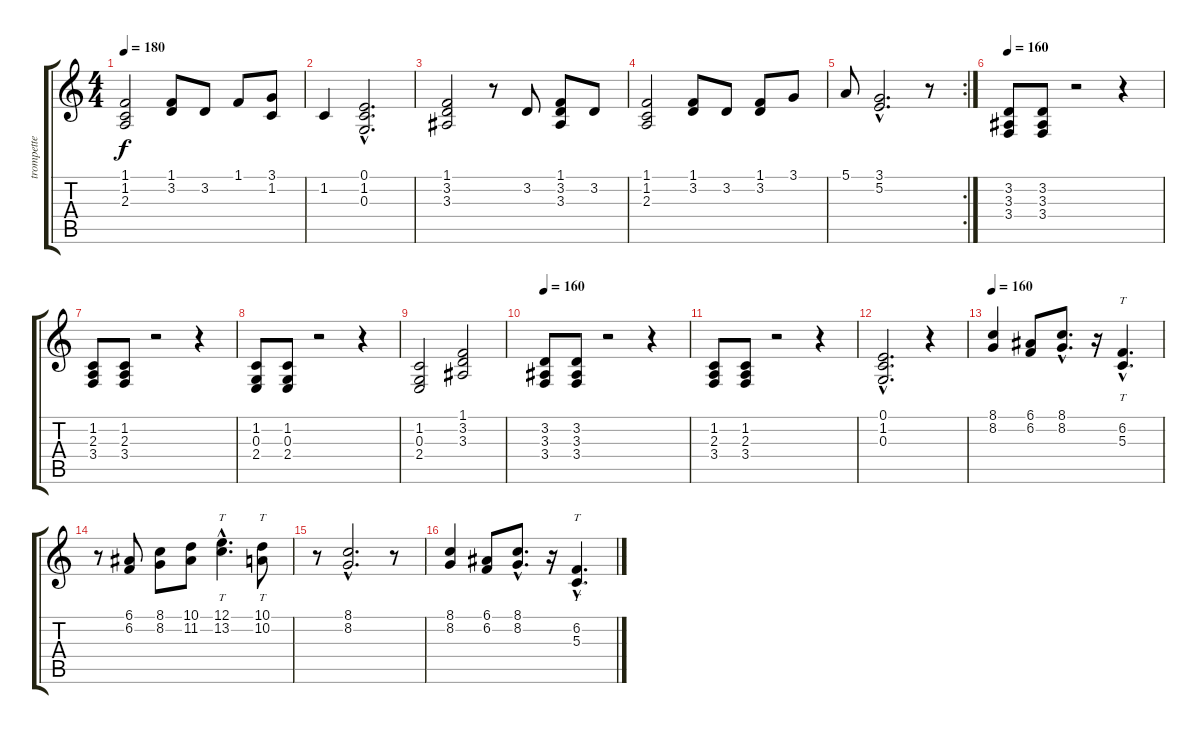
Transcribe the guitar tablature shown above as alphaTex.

\track ("trompette" "trompette") {instrument trumpet}
\staff {score tabs}
\tuning (E4 B3 G3 D3 A2 E2) {hide}
\ts (4 4)
\tempo 180
\clef g2
\ks c
(1.1 1.2 2.3).2{dy f} (1.1 3.2).8 3.2.8 1.1.8 (3.1 1.2).8 |
1.2.4 (0.1{hac} 1.2{hac} 0.3{hac}).2{d} |
(1.1 3.2 3.3).2 r.8 3.2.8 (1.1 3.2 3.3).8 3.2.8 |
(1.1 1.2 2.3).2 (1.1 3.2).8 3.2.8 (1.1 3.2).8 3.1.8 |
\rc 2
5.1.8 (3.1{hac} 5.2{hac}).2{d} r.8 |
\tempo 160
(3.2 3.3 3.4).8 (3.2 3.3 3.4).8 r.2 r.4 |
(1.2 2.3 3.4).8 (1.2 2.3 3.4).8 r.2 r.4 |
(1.2 0.3 2.4).8 (1.2 0.3 2.4).8 r.2 r.4 |
(1.2 0.3 2.4).2 (1.1 3.2 3.3).2 |
\tempo 160
(3.2 3.3 3.4).8 (3.2 3.3 3.4).8 r.2 r.4 |
(1.2 2.3 3.4).8 (1.2 2.3 3.4).8 r.2 r.4 |
(0.1{hac} 1.2{hac} 0.3{hac}).2{d} r.4 |
\tempo 160
(8.1 8.2).4 (6.1 6.2).8 (8.1{hac} 8.2{hac}).8{d} r.16 (6.2{hac} 5.3{hac}).4{tt d} |
r.8 (6.1 6.2).8 (8.1 8.2).8 (10.1 11.2).8 (12.1{hac} 13.2{hac}).4{tt d} (10.1 10.2).8{tt} |
r.8 (8.1{hac} 8.2{hac}).2{d} r.8 |
(8.1 8.2).4 (6.1 6.2).8 (8.1{hac} 8.2{hac}).8{d} r.16 (6.2{hac} 5.3{hac}).4{tt d}
